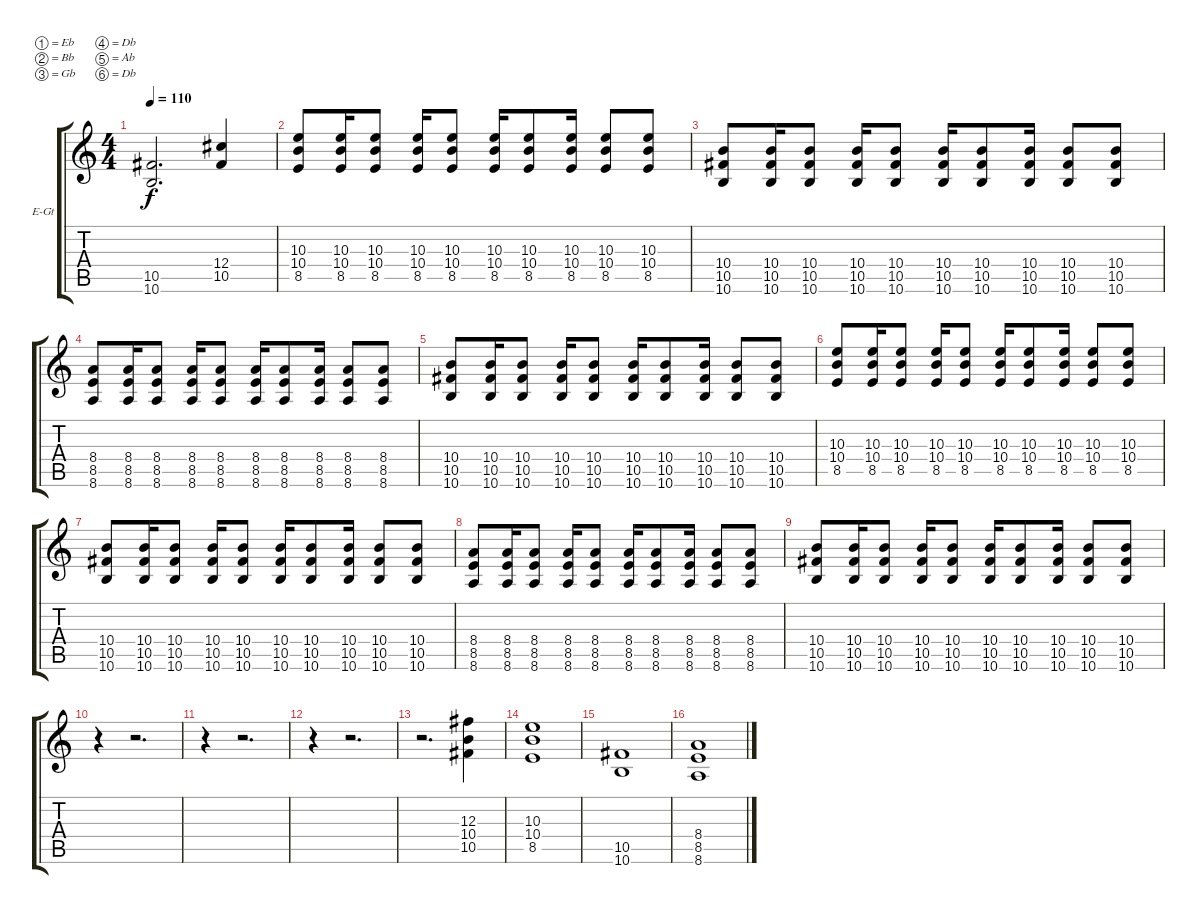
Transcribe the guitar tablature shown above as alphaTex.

\bracketExtendMode groupsimilarinstruments
\firstSystemTrackNameOrientation horizontal
\otherSystemsTrackNameOrientation horizontal
\track ("Electric Guitar" "E-Gt") {instrument distortionguitar}
\staff {score tabs}
\tuning (Eb4 Bb3 Gb3 Db3 Ab2 Db2)
\ts (4 4)
\tempo 110
\clef g2
\ks c
(10.5 10.6).2{d dy f} (12.4 10.5).4 |
(10.3 10.4 8.5).8 (10.3 10.4 8.5).16 (10.3 10.4 8.5).8 (10.3 10.4 8.5).16 (10.3 10.4 8.5).8 (10.3 10.4 8.5).16 (10.3 10.4 8.5).8 (10.3 10.4 8.5).16 (10.3 10.4 8.5).8 (10.3 10.4 8.5).8 |
(10.4 10.5 10.6).8 (10.4 10.5 10.6).16 (10.4 10.5 10.6).8 (10.4 10.5 10.6).16 (10.4 10.5 10.6).8 (10.4 10.5 10.6).16 (10.4 10.5 10.6).8 (10.4 10.5 10.6).16 (10.4 10.5 10.6).8 (10.4 10.5 10.6).8 |
(8.4 8.5 8.6).8 (8.4 8.5 8.6).16 (8.4 8.5 8.6).8 (8.4 8.5 8.6).16 (8.4 8.5 8.6).8 (8.4 8.5 8.6).16 (8.4 8.5 8.6).8 (8.4 8.5 8.6).16 (8.4 8.5 8.6).8 (8.4 8.5 8.6).8 |
(10.4 10.5 10.6).8 (10.4 10.5 10.6).16 (10.4 10.5 10.6).8 (10.4 10.5 10.6).16 (10.4 10.5 10.6).8 (10.4 10.5 10.6).16 (10.4 10.5 10.6).8 (10.4 10.5 10.6).16 (10.4 10.5 10.6).8 (10.4 10.5 10.6).8 |
(10.3 10.4 8.5).8 (10.3 10.4 8.5).16 (10.3 10.4 8.5).8 (10.3 10.4 8.5).16 (10.3 10.4 8.5).8 (10.3 10.4 8.5).16 (10.3 10.4 8.5).8 (10.3 10.4 8.5).16 (10.3 10.4 8.5).8 (10.3 10.4 8.5).8 |
(10.4 10.5 10.6).8 (10.4 10.5 10.6).16 (10.4 10.5 10.6).8 (10.4 10.5 10.6).16 (10.4 10.5 10.6).8 (10.4 10.5 10.6).16 (10.4 10.5 10.6).8 (10.4 10.5 10.6).16 (10.4 10.5 10.6).8 (10.4 10.5 10.6).8 |
(8.4 8.5 8.6).8 (8.4 8.5 8.6).16 (8.4 8.5 8.6).8 (8.4 8.5 8.6).16 (8.4 8.5 8.6).8 (8.4 8.5 8.6).16 (8.4 8.5 8.6).8 (8.4 8.5 8.6).16 (8.4 8.5 8.6).8 (8.4 8.5 8.6).8 |
(10.4 10.5 10.6).8 (10.4 10.5 10.6).16 (10.4 10.5 10.6).8 (10.4 10.5 10.6).16 (10.4 10.5 10.6).8 (10.4 10.5 10.6).16 (10.4 10.5 10.6).8 (10.4 10.5 10.6).16 (10.4 10.5 10.6).8 (10.4 10.5 10.6).8 |
r.4 r.2{d} |
r.4 r.2{d} |
r.4 r.2{d} |
r.2{d} (12.3 10.4 10.5).4 |
(10.3 10.4 8.5).1 |
(10.5 10.6).1 |
(8.4 8.5 8.6).1
